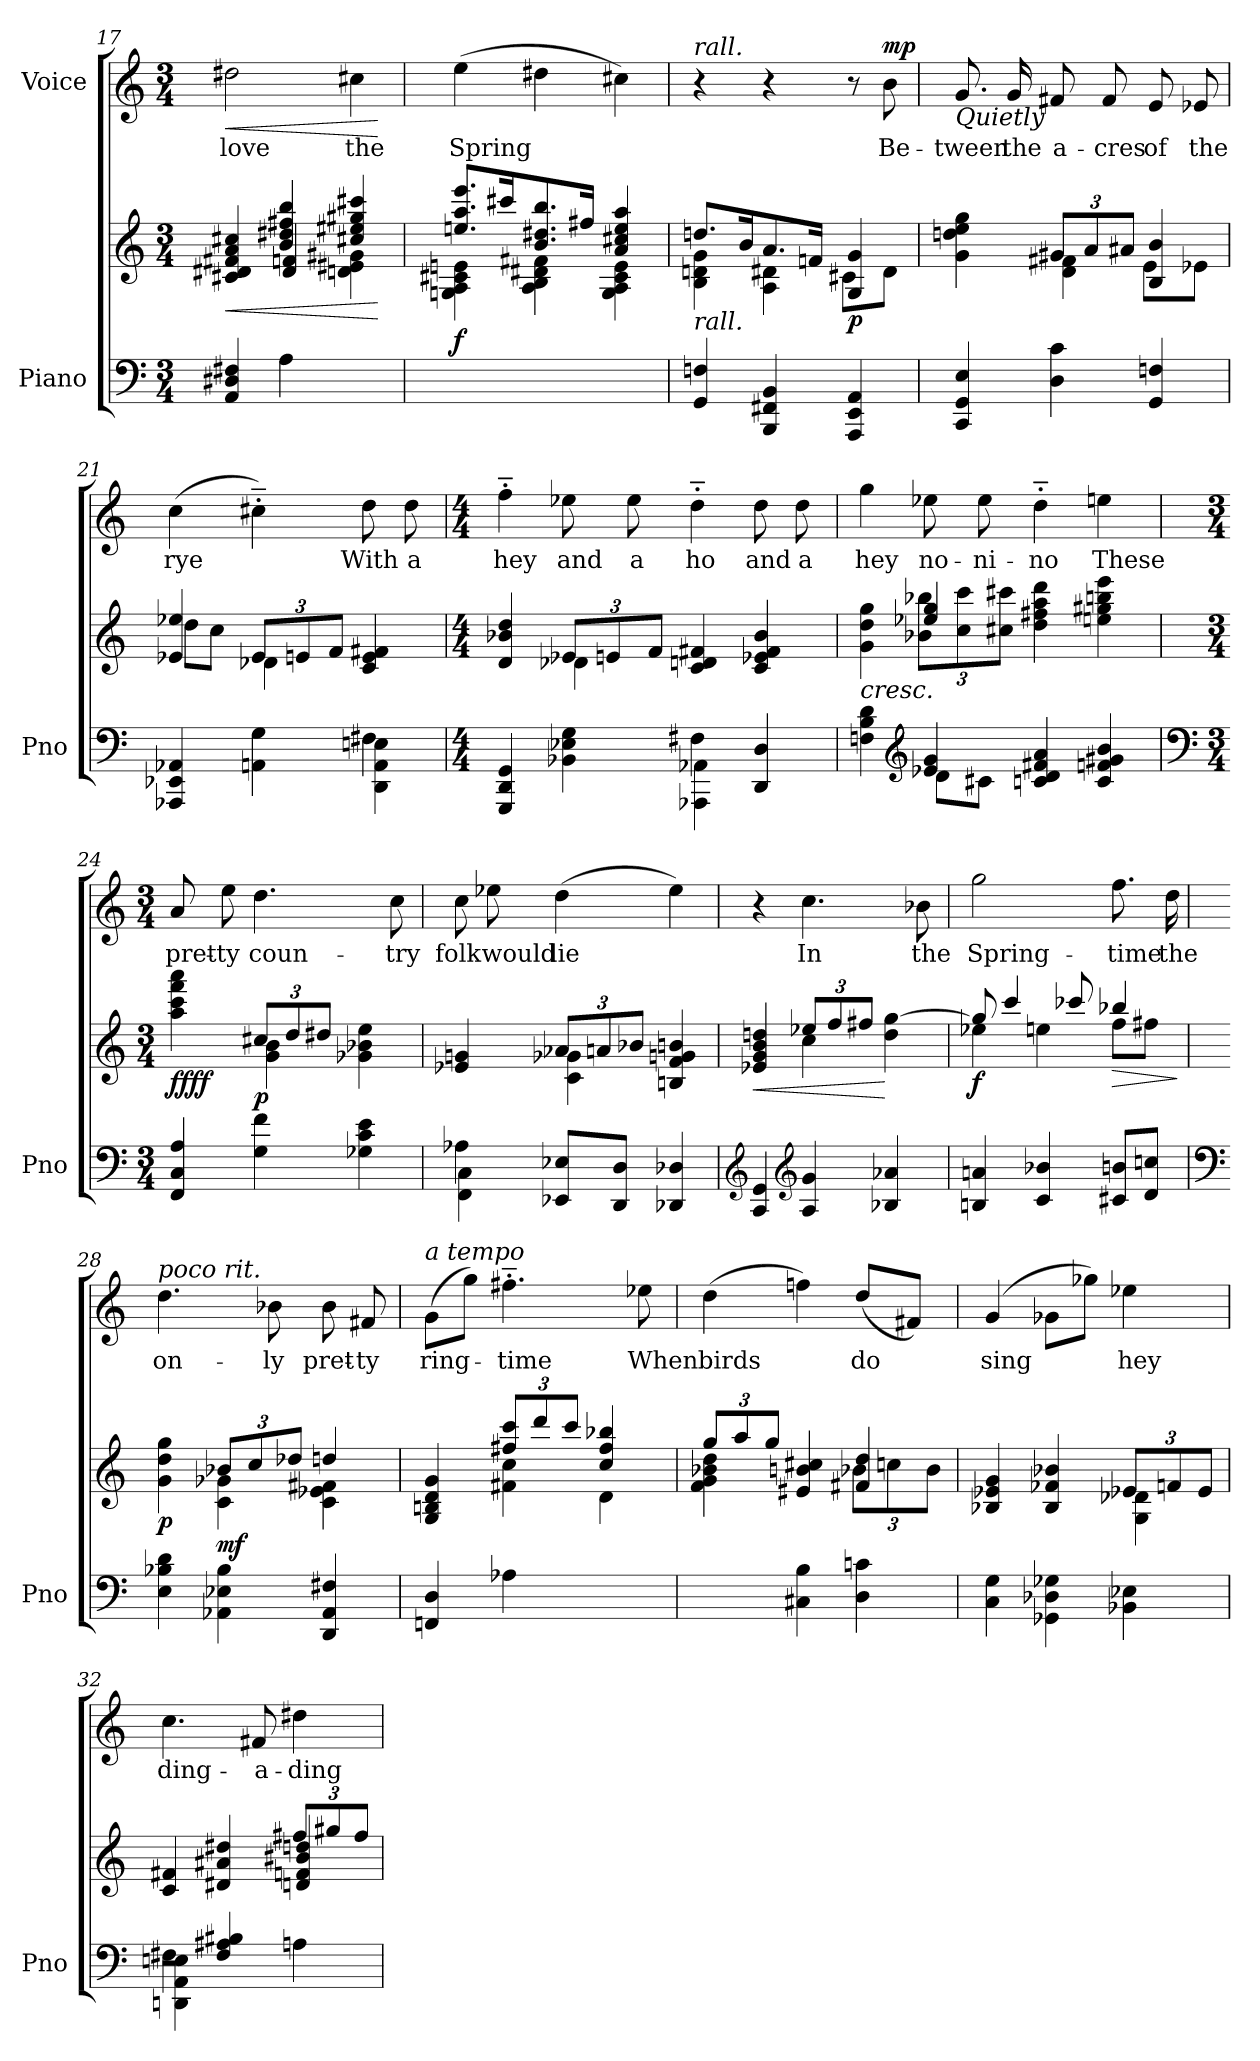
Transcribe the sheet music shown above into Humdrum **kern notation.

**kern	**kern	**dynam	**kern	**text	**dynam
*part2	*part2	*part2	*part1	*part1	*part1
*staff3	*staff2	*staff2/3	*staff1	*staff1	*staff1
*I"Piano	*	*	*I"Voice	*	*
*I'Pno	*	*	*	*	*
*clefF4	*clefG2	*	*clefG2	*	*
*k[]	*k[]	*	*k[]	*	*
*M3/4	*M3/4	*	*M3/4	*	*
=17	=17	=17	=17	=17	=17
*^	*	*	*	*	*
!	!	!	!LO:HP:b	!	!LO:LY:b	!LO:HP:b
*	*	*^	*	*	*	*
4AA/ 4D#X/ 4F#X/	4ryy	4c#X/ 4d#X/ 4f#X/ 4a/ 4cc#X/	4ryy	<	2dd#X\	love	<
4ryy	4A\	4b/ 4dd#X/ 4ff#X/ 4bb/	4d#/ 4fn/	.	.	.	.
!	!	!	!	!	!	!LO:LY:b	!
4ryy	4ryy	4cc#X/ 4ee#X/ 4gg#X/ 4ccc#X/	4dn\ 4e#X\ 4g#X\	.	4cc#X\	the	.
*v	*v	*	*	*	*	*	*
*	*v	*v	*	*	*	*
.	.	[	.	.	[
!!LO:LB:g=z
=18	=18	=18	=18	=18	=18
*	*^	*	*	*	*
!	!	!	!LO:DY:a=2	!	!LO:LY:b	!
2.ryy	8.een/ 8.aa/ 8.eee/L	4Gn\ 4A\ 4c#X\ 4en\	f	(4ee\	Spring	.
.	16ccc#X/K	.	.	.	.	.
.	8.b/ 8.dd#X/ 8.bb/	4A\ 4B\ 4d#X\ 4f#X\	.	4dd#X\	.	.
.	16ff#X/Jk	.	.	.	.	.
.	4a/ 4cc#X/ 4ee/ 4aa/	4G\ 4A\ 4c#\ 4e\	.	4cc#X\)	.	.
=19	=19	=19	=19	=19	=19	=19
!	!	!	!	!LO:TX:a:i:t=rall.	!	!
!LO:TX:a:i:t=rall.	!	!	!	!	!	!
4GG/ 4Fn/	8.ddn/L	4B\ 4dn\ 4g\	.	4r	.	.
.	16b/K	.	.	.	.	.
4BBB/ 4FF#X/ 4BB/	8.a/	4A\ 4d#X\	.	4r	.	.
.	16fn/Jk	.	.	.	.	.
!	!	!	!LO:DY:b	!	!	!
4AAA/ 4EE/ 4AA/	4G/ 4g/	8c#X\L	p	8r	.	.
!	!	!	!	!	!LO:LY:b	!LO:DY:a
.	.	8d#\J	.	8b\	Be-	mp
=20	=20	=20	=20	=20	=20	=20
!	!	!	!	!LO:TX:b:i:t=Quietly	!	!
!	!	!	!	!	!LO:LY:b	!
4CC/ 4GG/ 4E/	4g\ 4ddn\ 4ee\ 4gg\	4ryy	.	8.g/	-tween	.
!	!	!	!	!	!LO:LY:b	!
.	.	.	.	16g/	the	.
*	*Xbrackettup	*	*	*	*	*
!	!	!	!	!	!LO:LY:b	!
4D\ 4c\	12g#X/L	4d\ 4f#X\	.	8f#X/	a-	.
.	12a/	.	.	.	.	.
!	!	!	!	!	!LO:LY:b	!
.	.	.	.	8f#/	-cres	.
.	12a#X/J	.	.	.	.	.
!	!	!	!	!	!LO:LY:b	!
4GG/ 4Fn/	4B/ 4b/	8e\L	.	8e/	of	.
!	!	!	!	!	!LO:LY:b	!
.	.	8e-X\J	.	8e-X/	the	.
!!LO:LB:g=z
=21	=21	=21	=21	=21	=21	=21
*^	*	*	*	*	*	*
!	!	!	!	!	!	!LO:LY:b	!
2ryy	4AAA-X/ 4EE-X/ 4AA-X/	4e-X/ 4ee-X/	8dd\L	.	(4cc\	rye	.
.	.	.	8cc\J	.	.	.	.
.	4AAn\ 4G\	12e-/L	4d-X\	.	4cc#X'~\)	.	.
.	.	12en/	.	.	.	.	.
.	.	12f/J	.	.	.	.	.
!	!	!	!	!	!	!LO:LY:b	!
4F#X\	4DD\ 4AA\ 4En\	4c/ 4e/ 4f#X/	4ryy	.	8dd\	With	.
!	!	!	!	!	!	!LO:LY:b	!
.	.	.	.	.	8dd\	a	.
=22	=22	=22	=22	=22	=22	=22	=22
*M4/4	*	*M4/4	*	*	*M4/4	*	*
!	!	!	!	!	!	!LO:LY:b	!
2ryy	4GGG/ 4DD/ 4GG/	4d/ 4b-X/ 4dd/	4ryy	.	4ff'~\	hey	.
!	!	!	!	!	!	!LO:LY:b	!
.	4BB-X\ 4E-X\ 4G\	12e-X/L	4d-X\	.	8ee-X\	and	.
.	.	12en/	.	.	.	.	.
!	!	!	!	!	!	!LO:LY:b	!
.	.	.	.	.	8ee-\	a	.
.	.	12f/J	.	.	.	.	.
!	!	!	!	!	!	!LO:LY:b	!
4F#X\	4AAA-X\ 4AA-X\	4c/ 4dn/ 4f#X/	2ryy	.	4dd'~\	ho	.
!	!	!	!	!	!	!LO:LY:b	!
4ryy	4DD/ 4D/	4c/ 4e-X/ 4f#/ 4b-/	.	.	8dd\	and	.
!	!	!	!	!	!	!LO:LY:b	!
.	.	.	.	.	8dd\	a	.
=23	=23	=23	=23	=23	=23	=23	=23
!	!	!LO:TX:b:i:t=cresc.	!	!	!	!	!
!	!	!	!	!	!	!LO:LY:b	!
4Fn\ 4B\ 4d\	4ryy	4g\ 4dd\ 4gg\	4ryy	.	4gg\	hey	.
*clefG2	*	*	*	*	*	*	*
!	!	!	!	!	!	!LO:LY:b	!
4e-X/ 4g/	8d\L	4ee-X/ 4gg/	12b-X\ 12bb-X\L	.	8ee-X\	no-	.
.	.	.	12cc\ 12ccc\	.	.	.	.
!	!	!	!	!	!	!LO:LY:b	!
.	8c#X\J	.	.	.	8ee-\	-ni-	.
.	.	.	12cc#X\ 12ccc#X\J	.	.	.	.
!	!	!	!	!	!	!LO:LY:b	!
4cn/ 4d/ 4f#X/ 4a/	2ryy	4dd\ 4ff#X\ 4aa\ 4ddd\	2ryy	.	4dd'~\	-no	.
!	!	!	!	!	!	!LO:LY:b	!
4c/ 4fn/ 4g#X/ 4b/	.	4een\ 4gg#X\ 4bbn\ 4eee\	.	.	4een\	These	.
*v	*v	*	*	*	*	*	*
!!LO:PB:g=z
=24	=24	=24	=24	=24	=24	=24
*clefF4	*	*	*	*	*	*
*M3/4	*M3/4	*	*	*M3/4	*	*
!	!	!	!LO:DY:b	!	!LO:LY:b	!
!	!	!	!LO:DY:n=1:b	!	!	!
!	!	!	!LO:DY:n=2:b	!	!	!
!	!	!	!LO:DY:n=3:b	!	!	!
4FF/ 4C/ 4A/	4aa\ 4ccc\ 4fff\ 4aaa\	4ryy	f f f f	8a/	pret-	.
!	!	!	!	!	!LO:LY:b	!
.	.	.	.	8ee\	-ty	.
!	!	!	!LO:DY:n=4:b	!	!LO:LY:b	!
4G\ 4f\	12cc#X/L	4g\ 4b\	p	4.dd\	coun-	.
.	12dd/	.	.	.	.	.
.	12dd#X/J	.	.	.	.	.
4G-X\ 4c\ 4e\	4g-X\ 4b-X\ 4ee\	4ryy	.	.	.	.
!	!	!	!	!	!LO:LY:b	!
.	.	.	.	8cc\	-try	.
=25	=25	=25	=25	=25	=25	=25
*^	*	*	*	*	*	*
!	!	!	!	!	!	!LO:LY:b	!
4A-X\	4FF\ 4C\	4e-X/ 4gn/	4ryy	.	8cc\	folk	.
!	!	!	!	!	!	!LO:LY:b	!
.	.	.	.	.	8ee-X\	would	.
!	!	!	!	!	!	!LO:LY:b	!
2ryy	8EE-X/ 8E-X/L	12a-X/L	4c\ 4g-X\	.	(4dd\	lie	.
.	.	12an/	.	.	.	.	.
.	8DD/ 8D/J	.	.	.	.	.	.
.	.	12b-X/J	.	.	.	.	.
.	4DD-X/ 4D-X/	4Bn/ 4f/ 4gn/ 4bn/	4ryy	.	4ee-\)	.	.
=26	=26	=26	=26	=26	=26	=26	=26
!	!	!	!	!LO:HP:b	!	!	!
*v	*v	*	*	*	*	*	*
4CC/ 4GG/	4e-X/ 4g/ 4b/ 4ddn/	4ryy	<	4r	.	.
*clefG2	*	*	*	*	*	*
!	!	!	!	!	!LO:LY:b	!
4A/ 4g/	12ee-X/L	4cc\	.	4.cc\	In	.
.	12ff/	.	.	.	.	.
.	12ff#X/J	.	.	.	.	.
4B-X/ 4a-X/	4dd\ [>4gg\	4ryy	[	.	.	.
!	!	!	!	!	!LO:LY:b	!
.	.	.	.	8b-X\	the	.
!!LO:LB:g=z
=27	=27	=27	=27	=27	=27	=27
!	!	!	!LO:DY:b	!	!LO:LY:b	!
4Bn/ 4an/	8gg/]	4ee-X\	f	2gg\	Spring-	.
.	4ccc/	.	.	.	.	.
4c/ 4b-X/	.	4een\	.	.	.	.
.	8ccc-X/	.	.	.	.	.
!	!	!	!LO:HP:b	!	!LO:LY:b	!
8c#X/ 8bn/L	4bb-X/	8ff\L	>	8.ff\	-time	.
8d/ 8ccn/J	.	8ff#X\J	.	.	.	.
!	!	!	!	!	!LO:LY:b	!
.	.	.	.	16dd\	the	.
*	*v	*v	*	*	*	*
.	.	]	.	.	.
=28	=28	=28	=28	=28	=28
*clefF4	*	*	*	*	*
*	*^	*	*	*	*
!	!	!	!	!LO:TX:a:i:t=poco rit.	!	!
!	!	!	!LO:DY:b	!	!LO:LY:b	!
4E\ 4B-X\ 4d\	4g\ 4dd\ 4gg\	4ryy	p	4.dd\	on-	.
!	!	!	!LO:DY:b	!	!	!
4AA-X\ 4E-X\ 4B-\	12b-X/L	4c\ 4g-X\	mf	.	.	.
.	12cc/	.	.	.	.	.
!	!	!	!	!	!LO:LY:b	!
.	.	.	.	8b-X\	-ly	.
.	12dd-X/J	.	.	.	.	.
!	!	!	!	!	!LO:LY:b	!
4DD/ 4AA-/ 4F#X/	4ddn/	4c\ 4e-X\ 4f#X\	.	8b-\	pret-	.
!	!	!	!	!	!LO:LY:b	!
.	.	.	.	8f#X/	-ty	.
=29	=29	=29	=29	=29	=29	=29
*	*	*^	*	*	*	*
!	!	!	!	!	!LO:TX:a:i:t=a tempo	!	!
!	!	!	!	!	!	!LO:LY:b	!
4FFn/ 4D/	4G/ 4Bn/ 4d/ 4g/	4ryy	2ryy	.	(8g\L	ring-	.
.	.	.	.	.	8gg\J)	.	.
!	!	!	!	!	!	!LO:LY:b	!
4A-X\	12ff#X/ 12ccc/L	4f#X\ 4cc\	.	.	4.ff#X'~\	-time	.
.	12ddd/	.	.	.	.	.	.
.	12ccc/J	.	.	.	.	.	.
4ryy	4cc/ 4ff#/ 4bb-X/	4ryy	4d\	.	.	.	.
!	!	!	!	!	!	!LO:LY:b	!
.	.	.	.	.	8ee-X\	When	.
!!LO:LB:g=z
=30	=30	=30	=30	=30	=30	=30	=30
!	!	!	!	!	!	!LO:LY:b	!
4ryy	12gg/L	2ryy	4f\ 4g\ 4b-X\ 4dd\	.	(4dd\	birds	.
.	12aa/	.	.	.	.	.	.
.	12gg/J	.	.	.	.	.	.
4C#X\ 4B\	4e#X/ 4bn/ 4cc#X/	.	2ryy	.	4ffn\)	.	.
!	!	!	!	!	!	!LO:LY:b	!
4D\ 4cn\	4f#X/ 4dd/	12b-X\L	.	.	(8dd/L	do	.
.	.	12ccn\	.	.	.	.	.
.	.	.	.	.	8f#X/J)	.	.
.	.	12b-\J	.	.	.	.	.
*	*	*v	*v	*	*	*	*
=31	=31	=31	=31	=31	=31	=31
!	!	!	!	!	!LO:LY:b	!
4C\ 4G\	4B-X/ 4e-X/ 4g/	2ryy	.	(4g/	sing	.
4GG-X\ 4D-X\ 4G-X\	4B-/ 4f-X/ 4b-X/	.	.	8g-X\L	.	.
.	.	.	.	8gg-X\J)	.	.
!	!	!	!	!	!LO:LY:b	!
4BB-X\ 4E-X\	12e-X/L	4G\ 4d-X\	.	4ee-X\	hey	.
.	12fn/	.	.	.	.	.
.	12e-/J	.	.	.	.	.
=32	=32	=32	=32	=32	=32	=32
*^	*	*	*	*	*	*
*	*^	*	*	*	*	*	*
!	!	!	!	!	!	!	!LO:LY:b	!
4F#X\	4DDn\ 4AA\ 4En\	2r	4c/ 4f#X/	2ryy	.	4.cc\	ding-	.
2ryy	4F#/ 4A#X/ 4B#X/	.	4d#X/ 4a#X/ 4dd#X/	.	.	.	.	.
!	!	!	!	!	!	!	!LO:LY:b	!
.	.	.	.	.	.	8f#X/	-a-	.
!	!	!	!	!	!	!	!LO:LY:b	!
.	4ryy	4An\	12ff#X/L	4dn/ 4fn/ 4b#X/ 4ddn/	.	4dd#X\	-ding	.
.	.	.	12gg#X/	.	.	.	.	.
.	.	.	12ff#/J	.	.	.	.	.
*v	*v	*v	*	*	*	*	*	*
*	*v	*v	*	*	*	*
=	=	=	=	=	=
*-	*-	*-	*-	*-	*-
